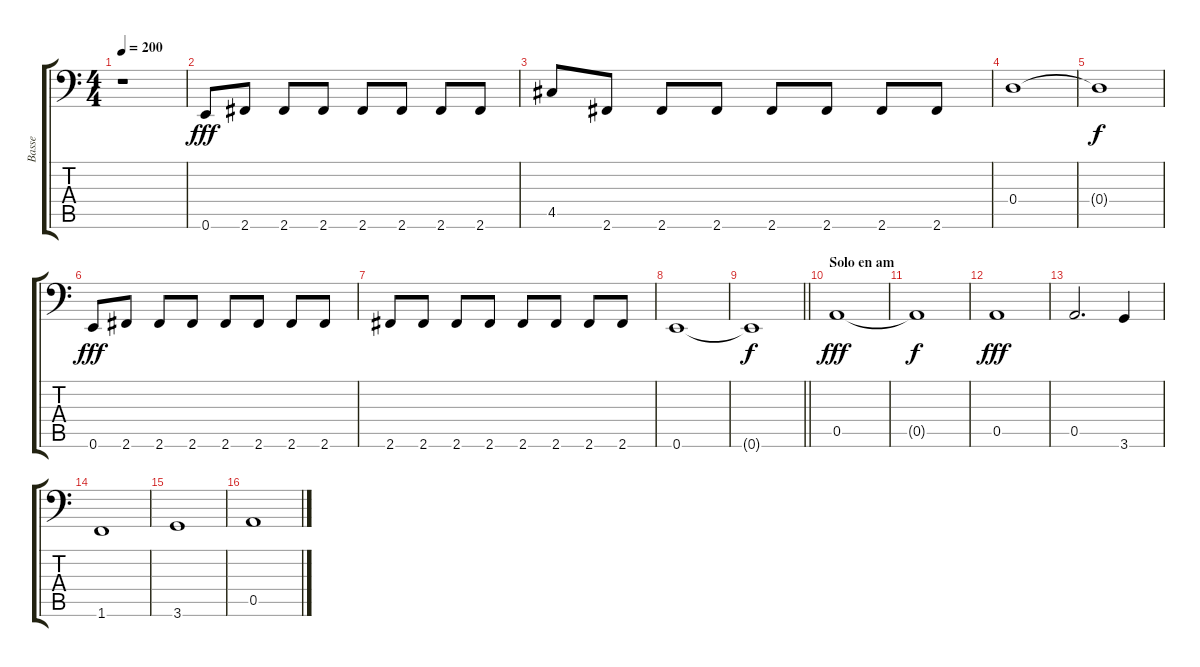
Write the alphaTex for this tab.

\track ("Basse" "Basse") {instrument electricbassfinger}
\staff {score tabs}
\tuning (E3 B2 G2 D2 A1 E1) {hide}
\ts (4 4)
\tempo 200
\clef f4
\ks c
r.1{dy fff} |
0.6.8 2.6.8 2.6.8 2.6.8 2.6.8 2.6.8 2.6.8 2.6.8 |
4.5.8 2.6.8 2.6.8 2.6.8 2.6.8 2.6.8 2.6.8 2.6.8 |
0.4.1 |
0.4{t}.1{dy f} |
0.6.8{dy fff} 2.6.8 2.6.8 2.6.8 2.6.8 2.6.8 2.6.8 2.6.8 |
2.6.8 2.6.8 2.6.8 2.6.8 2.6.8 2.6.8 2.6.8 2.6.8 |
0.6.1 |
\barLineRight lightlight
0.6{t}.1{dy f} |
\section ("" "Solo en am")
0.5.1{dy fff} |
0.5{t}.1{dy f} |
0.5.1{dy fff} |
0.5.2{d} 3.6.4 |
1.6.1 |
3.6.1 |
0.5.1
